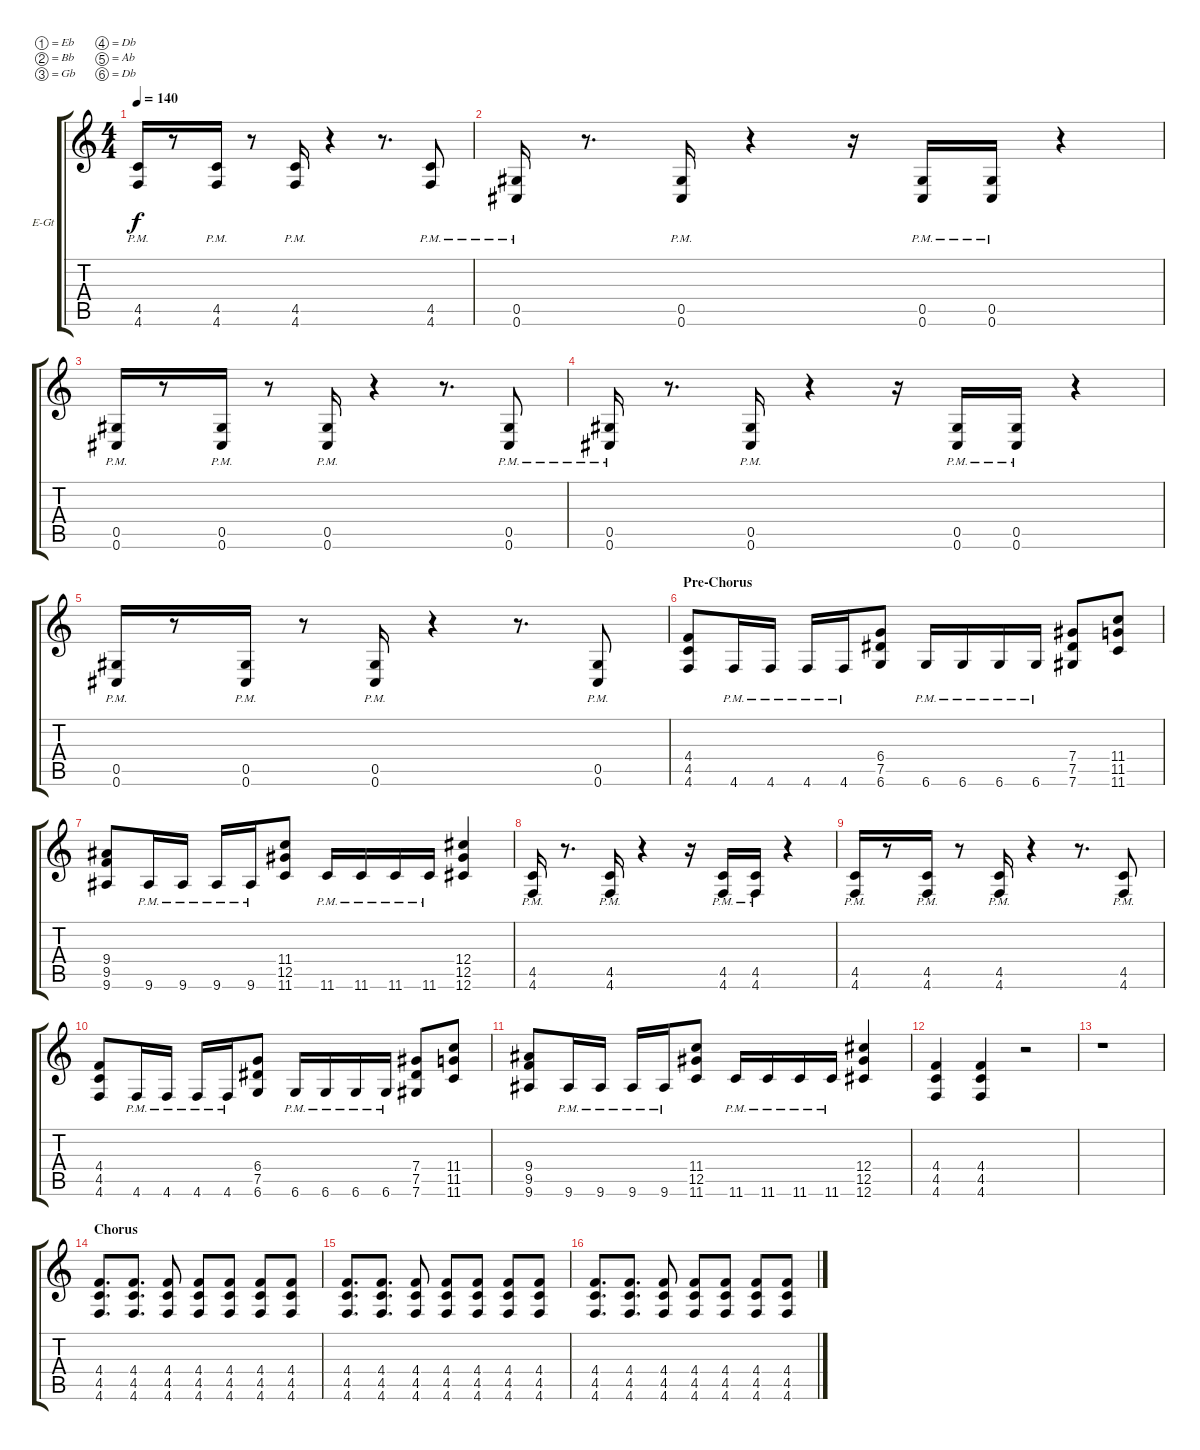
\defaultSystemsLayout 4
\bracketExtendMode groupsimilarinstruments
\firstSystemTrackNameOrientation horizontal
\otherSystemsTrackNameOrientation horizontal
\track ("Rhythm - Josh" "E-Gt") {instrument distortionguitar}
\staff {score tabs}
\tuning (Eb4 Bb3 Gb3 Db3 Ab2 Db2)
\ts (4 4)
\tempo 140
\clef g2
\ks c
(4.6{pm} 4.5{pm}).16{dy f} r.8 (4.6{pm} 4.5{pm}).16 r.8 (4.6{pm} 4.5{pm}).16 r.4 r.8{d} (4.5{pm} 4.6{pm}).8 |
(0.6{pm} 0.5{pm}).16 r.8{d} (0.6{pm} 0.5{pm}).16 r.4 r.16 (0.6{pm} 0.5{pm}).16 (0.6{pm} 0.5{pm}).16 r.4 |
(0.6{pm} 0.5{pm}).16 r.8 (0.6{pm} 0.5{pm}).16 r.8 (0.6{pm} 0.5{pm}).16 r.4 r.8{d} (0.5{pm} 0.6{pm}).8 |
(0.6{pm} 0.5{pm}).16 r.8{d} (0.6{pm} 0.5{pm}).16 r.4 r.16 (0.6{pm} 0.5{pm}).16 (0.6{pm} 0.5{pm}).16 r.4 |
(0.6{pm} 0.5{pm}).16 r.8 (0.6{pm} 0.5{pm}).16 r.8 (0.6{pm} 0.5{pm}).16 r.4 r.8{d} (0.5{pm} 0.6{pm}).8 |
\section ("" "Pre-Chorus")
(4.6 4.5 4.4).8 4.6{pm}.16 4.6{pm}.16 4.6{pm}.16 4.6{pm}.16 (6.6 7.5 6.4).8 6.6{pm}.16 6.6{pm}.16 6.6{pm}.16 6.6{pm}.16 (7.6 7.5 7.4).8 (11.4 11.5 11.6).8 |
(9.6 9.5 9.4).8 9.6{pm}.16 9.6{pm}.16 9.6{pm}.16 9.6{pm}.16 (11.6 12.5 11.4).8 11.6{pm}.16 11.6{pm}.16 11.6{pm}.16 11.6{pm}.16 (12.6 12.5 12.4).4 |
(4.6{pm} 4.5{pm}).16 r.8{d} (4.6{pm} 4.5{pm}).16 r.4 r.16 (4.6{pm} 4.5{pm}).16 (4.6{pm} 4.5{pm}).16 r.4 |
(4.6{pm} 4.5{pm}).16 r.8 (4.6{pm} 4.5{pm}).16 r.8 (4.6{pm} 4.5{pm}).16 r.4 r.8{d} (4.5{pm} 4.6{pm}).8 |
(4.6 4.5 4.4).8 4.6{pm}.16 4.6{pm}.16 4.6{pm}.16 4.6{pm}.16 (6.6 7.5 6.4).8 6.6{pm}.16 6.6{pm}.16 6.6{pm}.16 6.6{pm}.16 (7.6 7.5 7.4).8 (11.4 11.5 11.6).8 |
(9.6 9.5 9.4).8 9.6{pm}.16 9.6{pm}.16 9.6{pm}.16 9.6{pm}.16 (11.6 12.5 11.4).8 11.6{pm}.16 11.6{pm}.16 11.6{pm}.16 11.6{pm}.16 (12.6 12.5 12.4).4 |
(4.6 4.5 4.4).4 (4.6 4.5 4.4).4 r.2 |
r.1 |
\section ("" "Chorus")
(4.6 4.5 4.4).8{d} (4.4 4.6 4.5).8{d} (4.6 4.5 4.4).8 (4.6 4.5 4.4).8 (4.6 4.5 4.4).8 (4.6 4.5 4.4).8 (4.6 4.5 4.4).8 |
(4.6 4.5 4.4).8{d} (4.4 4.6 4.5).8{d} (4.6 4.5 4.4).8 (4.6 4.5 4.4).8 (4.6 4.5 4.4).8 (4.6 4.5 4.4).8 (4.6 4.5 4.4).8 |
(4.6 4.5 4.4).8{d} (4.4 4.6 4.5).8{d} (4.6 4.5 4.4).8 (4.6 4.5 4.4).8 (4.6 4.5 4.4).8 (4.6 4.5 4.4).8 (4.6 4.5 4.4).8
